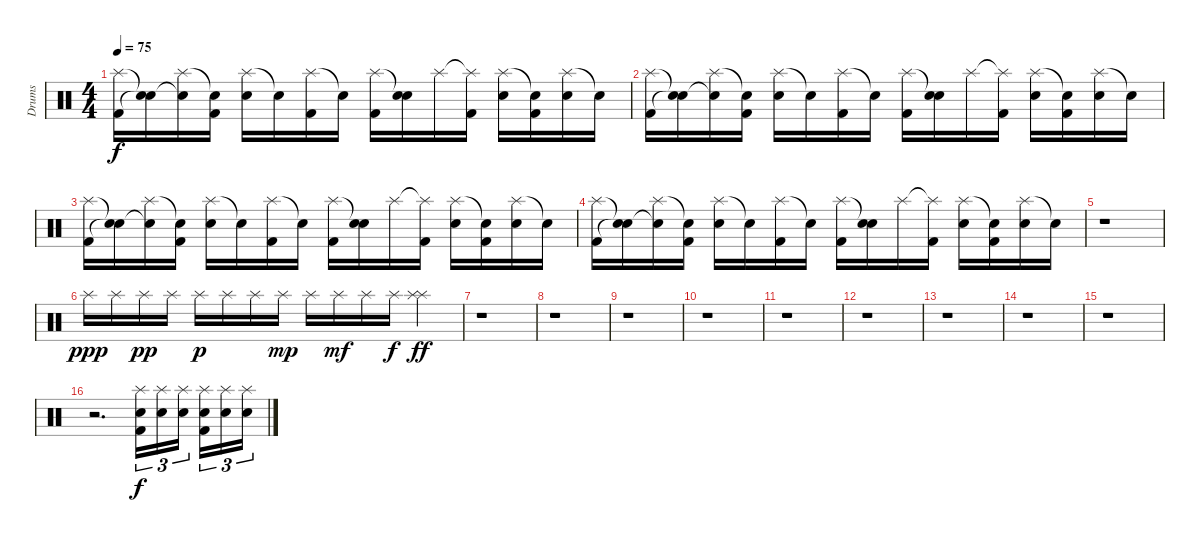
\track ("Drums" "Drums") {instrument percussion}
\staff {score}
\articulation defaults
\ts (4 4)
\tempo 75
\clef neutral
\ks c
("Splash (hit)" "Kick (hit) 2").16{dy f} ("Snare (hit)"{t} "Snare (hit)"{t}).16 ("Splash (hit)" "Snare (hit)"{t}).16 ("Snare (hit)"{t} "Kick (hit) 2").16 ("Splash (hit)" "Electric Snare (hit)").16 "Snare (hit)"{t}.16 ("Splash (hit)" "Kick (hit) 2").16 "Snare (hit)"{t}.16 ("Splash (hit)" "Kick (hit) 2").16 ("Snare (hit)"{t} "Electric Snare (hit)").16 "Splash (hit)".16 ("Splash (hit)"{t} "Kick (hit) 2").16 ("Splash (hit)" "Electric Snare (hit)").16 ("Snare (hit)"{t} "Kick (hit) 2").16 ("Splash (hit)" "Electric Snare (hit)").16 "Snare (hit)"{t}.16 |
("Splash (hit)" "Kick (hit) 2").16 ("Snare (hit)"{t} "Snare (hit)"{t}).16 ("Splash (hit)" "Snare (hit)"{t}).16 ("Snare (hit)"{t} "Kick (hit) 2").16 ("Splash (hit)" "Electric Snare (hit)").16 "Snare (hit)"{t}.16 ("Splash (hit)" "Kick (hit) 2").16 "Snare (hit)"{t}.16 ("Splash (hit)" "Kick (hit) 2").16 ("Snare (hit)"{t} "Electric Snare (hit)").16 "Splash (hit)".16 ("Splash (hit)"{t} "Kick (hit) 2").16 ("Splash (hit)" "Electric Snare (hit)").16 ("Snare (hit)"{t} "Kick (hit) 2").16 ("Splash (hit)" "Electric Snare (hit)").16 "Snare (hit)"{t}.16 |
("Splash (hit)" "Kick (hit) 2").16 ("Snare (hit)"{t} "Snare (hit)"{t}).16 ("Splash (hit)" "Snare (hit)"{t}).16 ("Snare (hit)"{t} "Kick (hit) 2").16 ("Splash (hit)" "Electric Snare (hit)").16 "Snare (hit)"{t}.16 ("Splash (hit)" "Kick (hit) 2").16 "Snare (hit)"{t}.16 ("Splash (hit)" "Kick (hit) 2").16 ("Snare (hit)"{t} "Electric Snare (hit)").16 "Splash (hit)".16 ("Splash (hit)"{t} "Kick (hit) 2").16 ("Splash (hit)" "Electric Snare (hit)").16 ("Snare (hit)"{t} "Kick (hit) 2").16 ("Splash (hit)" "Electric Snare (hit)").16 "Snare (hit)"{t}.16 |
("Splash (hit)" "Kick (hit) 2").16 ("Snare (hit)"{t} "Snare (hit)"{t}).16 ("Splash (hit)" "Snare (hit)"{t}).16 ("Snare (hit)"{t} "Kick (hit) 2").16 ("Splash (hit)" "Electric Snare (hit)").16 "Snare (hit)"{t}.16 ("Splash (hit)" "Kick (hit) 2").16 "Snare (hit)"{t}.16 ("Splash (hit)" "Kick (hit) 2").16 ("Snare (hit)"{t} "Electric Snare (hit)").16 "Splash (hit)".16 ("Splash (hit)"{t} "Kick (hit) 2").16 ("Splash (hit)" "Electric Snare (hit)").16 ("Snare (hit)"{t} "Kick (hit) 2").16 ("Splash (hit)" "Electric Snare (hit)").16 "Snare (hit)"{t}.16 |
r.1 |
"Splash (hit)".16{dy ppp} "Splash (hit)".16 "Splash (hit)".16{dy pp} "Splash (hit)".16 "Splash (hit)".16{dy p} "Splash (hit)".16 "Splash (hit)".16 "Splash (hit)".16{dy mp} "Splash (hit)".16 "Splash (hit)".16{dy mf} "Splash (hit)".16 "Splash (hit)".16{dy f} ("Splash (hit)" "Splash (hit)").4{dy ff} |
r.1 |
r.1 |
r.1 |
r.1 |
r.1 |
r.1 |
r.1 |
r.1 |
r.1 |
r.2{d} ("Splash (hit)" "Kick (hit) 2" "Snare (hit) 2").16{tu (3 2) dy f} ("Splash (hit)" "Snare (hit) 2").16{tu (3 2)} ("Splash (hit)" "Snare (hit) 2").16{tu (3 2)} ("Splash (hit)" "Kick (hit) 2" "Snare (hit) 2").16{tu (3 2)} ("Splash (hit)" "Snare (hit) 2").16{tu (3 2)} ("Splash (hit)" "Snare (hit) 2").16{tu (3 2)}
